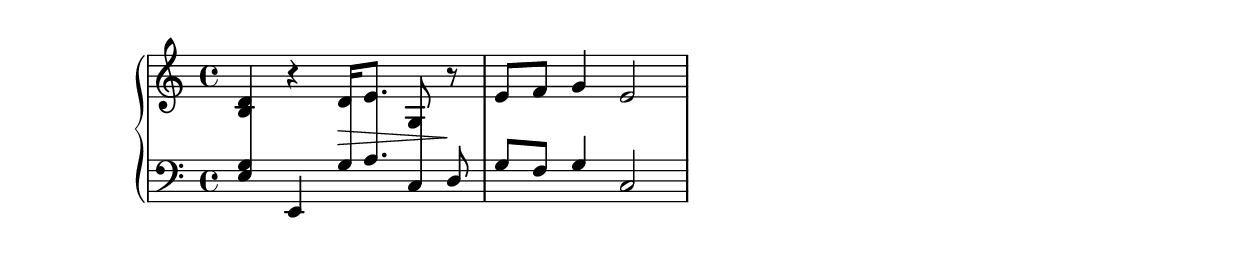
%% DO NOT EDIT this file manually; it was automatically
%% generated from the LilyPond Snippet Repository
%% (http://lsr.di.unimi.it).
%%
%% Make any changes in the LSR itself, or in
%% `Documentation/snippets/new/`, then run
%% `scripts/auxiliar/makelsr.pl`.
%%
%% This file is in the public domain.

\version "2.24.0"

\header {
  lsrtags = "contexts-and-engravers, staff-notation, tweaks-and-overrides"

  texidoc = "
This snippet shows the use of the @code{Span_stem_engraver} and
@code{\\crossStaff} to connect stems across staves automatically.

The stem length need not be specified, as the variable distance between
noteheads and staves is calculated automatically.
"

  doctitle = "Cross staff stems"
} % begin verbatim


\layout {
  \context {
    \PianoStaff
    \consists "Span_stem_engraver"
  }
}

{
  \new PianoStaff <<
    \new Staff {
      <b d'>4 r d'16\> e'8. g8 r\!
      e'8 f' g'4 e'2
    }
    \new Staff {
      \clef bass
      \voiceOne
      \autoBeamOff
      \crossStaff { <e g>4 e, g16 a8. c8} d
      \autoBeamOn
      g8 f g4 c2
    }
  >>
}
